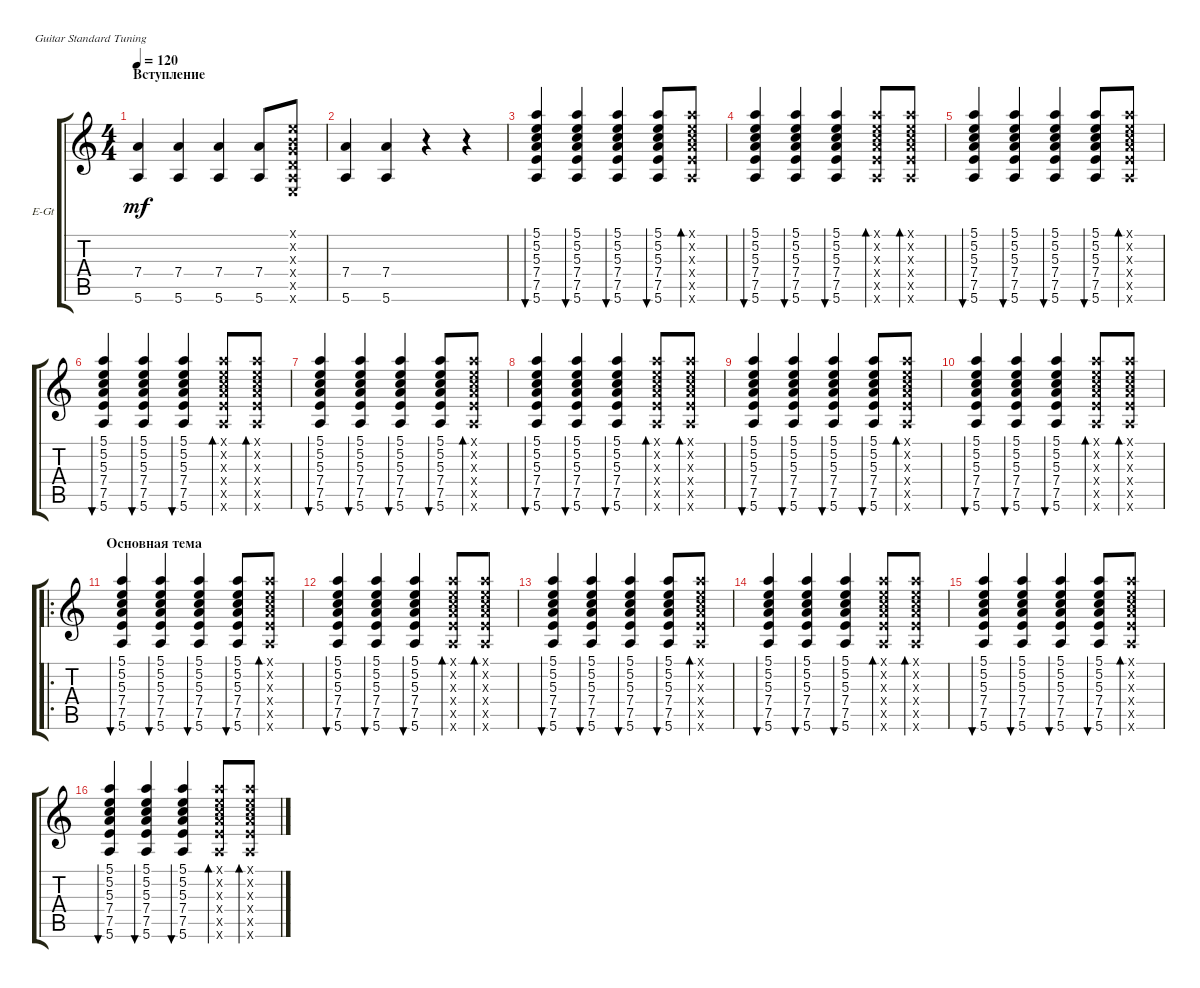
\defaultSystemsLayout 4
\bracketExtendMode groupsimilarinstruments
\firstSystemTrackNameOrientation horizontal
\otherSystemsTrackNameOrientation horizontal
\track ("Electric Guitar" "E-Gt") {instrument electricguitarclean}
\staff {score tabs}
\tuning (E4 B3 G3 D3 A2 E2)
\ts (4 4)
\section ("" "Вступление")
\tempo 120
\clef g2
\scale
0.487395
\ks c
(5.6 7.4).4{dy mf instrument electricguitarclean} (5.6 7.4).4 (5.6 7.4).4 (5.6 7.4).8 (0.6{x} 0.5{x} 0.4{x} 0.3{x} 0.2{x} 0.1{x}).8 |
\scale
0.256303 (5.6 7.4).4 (5.6 7.4).4 r.4 r.4 |
\scale
0.256303 (5.6 7.5 7.4 5.3 5.2 5.1).4{bu 30} (5.6 7.5 7.4 5.3 5.2 5.1).4{bu 30} (5.6 7.5 7.4 5.3 5.2 5.1).4{bu 30} (5.6 7.5 7.4 5.3 5.2 5.1).8{bu 30} (5.6{x} 7.5{x} 7.4{x} 5.3{x} 5.2{x} 5.1{x}).8{bd 30} |
\scale
0.333333 (5.6 7.5 7.4 5.3 5.2 5.1).4{bu 30} (5.6 7.5 7.4 5.3 5.2 5.1).4{bu 30} (5.6 7.5 7.4 5.3 5.2 5.1).4{bu 30} (5.6{x} 7.5{x} 7.4{x} 5.3{x} 5.2{x} 5.1{x}).8{bd 30} (5.6{x} 7.5{x} 7.4{x} 5.3{x} 5.2{x} 5.1{x}).8{bd 30} |
\scale
0.333333 (5.6 7.5 7.4 5.3 5.2 5.1).4{bu 30} (5.6 7.5 7.4 5.3 5.2 5.1).4{bu 30} (5.6 7.5 7.4 5.3 5.2 5.1).4{bu 30} (5.6 7.5 7.4 5.3 5.2 5.1).8{bu 30} (5.6{x} 7.5{x} 7.4{x} 5.3{x} 5.2{x} 5.1{x}).8{bd 30} |
\scale
0.333333 (5.6 7.5 7.4 5.3 5.2 5.1).4{bu 30} (5.6 7.5 7.4 5.3 5.2 5.1).4{bu 30} (5.6 7.5 7.4 5.3 5.2 5.1).4{bu 30} (5.6{x} 7.5{x} 7.4{x} 5.3{x} 5.2{x} 5.1{x}).8{bd 30} (5.6{x} 7.5{x} 7.4{x} 5.3{x} 5.2{x} 5.1{x}).8{bd 30} |
\scale
0.333333 (5.6 7.5 7.4 5.3 5.2 5.1).4{bu 30} (5.6 7.5 7.4 5.3 5.2 5.1).4{bu 30} (5.6 7.5 7.4 5.3 5.2 5.1).4{bu 30} (5.6 7.5 7.4 5.3 5.2 5.1).8{bu 30} (5.6{x} 7.5{x} 7.4{x} 5.3{x} 5.2{x} 5.1{x}).8{bd 30} |
\scale
0.333333 (5.6 7.5 7.4 5.3 5.2 5.1).4{bu 30} (5.6 7.5 7.4 5.3 5.2 5.1).4{bu 30} (5.6 7.5 7.4 5.3 5.2 5.1).4{bu 30} (5.6{x} 7.5{x} 7.4{x} 5.3{x} 5.2{x} 5.1{x}).8{bd 30} (5.6{x} 7.5{x} 7.4{x} 5.3{x} 5.2{x} 5.1{x}).8{bd 30} |
\scale
0.333333 (5.6 7.5 7.4 5.3 5.2 5.1).4{bu 30} (5.6 7.5 7.4 5.3 5.2 5.1).4{bu 30} (5.6 7.5 7.4 5.3 5.2 5.1).4{bu 30} (5.6 7.5 7.4 5.3 5.2 5.1).8{bu 30} (5.6{x} 7.5{x} 7.4{x} 5.3{x} 5.2{x} 5.1{x}).8{bd 30} |
\scale
0.312821 (5.6 7.5 7.4 5.3 5.2 5.1).4{bu 30} (5.6 7.5 7.4 5.3 5.2 5.1).4{bu 30} (5.6 7.5 7.4 5.3 5.2 5.1).4{bu 30} (5.6{x} 7.5{x} 7.4{x} 5.3{x} 5.2{x} 5.1{x}).8{bd 30} (5.6{x} 7.5{x} 7.4{x} 5.3{x} 5.2{x} 5.1{x}).8{bd 30} |
\ro
\section ("" "Основная тема")
\scale
0.374359 (5.6 7.5 7.4 5.3 5.2 5.1).4{bu 30} (5.6 7.5 7.4 5.3 5.2 5.1).4{bu 30} (5.6 7.5 7.4 5.3 5.2 5.1).4{bu 30} (5.6 7.5 7.4 5.3 5.2 5.1).8{bu 30} (5.6{x} 7.5{x} 7.4{x} 5.3{x} 5.2{x} 5.1{x}).8{bd 30} |
\scale
0.312821 (5.6 7.5 7.4 5.3 5.2 5.1).4{bu 30} (5.6 7.5 7.4 5.3 5.2 5.1).4{bu 30} (5.6 7.5 7.4 5.3 5.2 5.1).4{bu 30} (5.6{x} 7.5{x} 7.4{x} 5.3{x} 5.2{x} 5.1{x}).8{bd 30} (5.6{x} 7.5{x} 7.4{x} 5.3{x} 5.2{x} 5.1{x}).8{bd 30} |
\scale
0.333333 (5.6 7.5 7.4 5.3 5.2 5.1).4{bu 30} (5.6 7.5 7.4 5.3 5.2 5.1).4{bu 30} (5.6 7.5 7.4 5.3 5.2 5.1).4{bu 30} (5.6 7.5 7.4 5.3 5.2 5.1).8{bu 30} (5.6{x} 7.5{x} 7.4{x} 5.3{x} 5.2{x} 5.1{x}).8{bd 30} |
\scale
0.333333 (5.6 7.5 7.4 5.3 5.2 5.1).4{bu 30} (5.6 7.5 7.4 5.3 5.2 5.1).4{bu 30} (5.6 7.5 7.4 5.3 5.2 5.1).4{bu 30} (5.6{x} 7.5{x} 7.4{x} 5.3{x} 5.2{x} 5.1{x}).8{bd 30} (5.6{x} 7.5{x} 7.4{x} 5.3{x} 5.2{x} 5.1{x}).8{bd 30} |
\scale
0.333333 (5.6 7.5 7.4 5.3 5.2 5.1).4{bu 30} (5.6 7.5 7.4 5.3 5.2 5.1).4{bu 30} (5.6 7.5 7.4 5.3 5.2 5.1).4{bu 30} (5.6 7.5 7.4 5.3 5.2 5.1).8{bu 30} (5.6{x} 7.5{x} 7.4{x} 5.3{x} 5.2{x} 5.1{x}).8{bd 30} |
\scale
0.333333 (5.6 7.5 7.4 5.3 5.2 5.1).4{bu 30} (5.6 7.5 7.4 5.3 5.2 5.1).4{bu 30} (5.6 7.5 7.4 5.3 5.2 5.1).4{bu 30} (5.6{x} 7.5{x} 7.4{x} 5.3{x} 5.2{x} 5.1{x}).8{bd 30} (5.6{x} 7.5{x} 7.4{x} 5.3{x} 5.2{x} 5.1{x}).8{bd 30}
